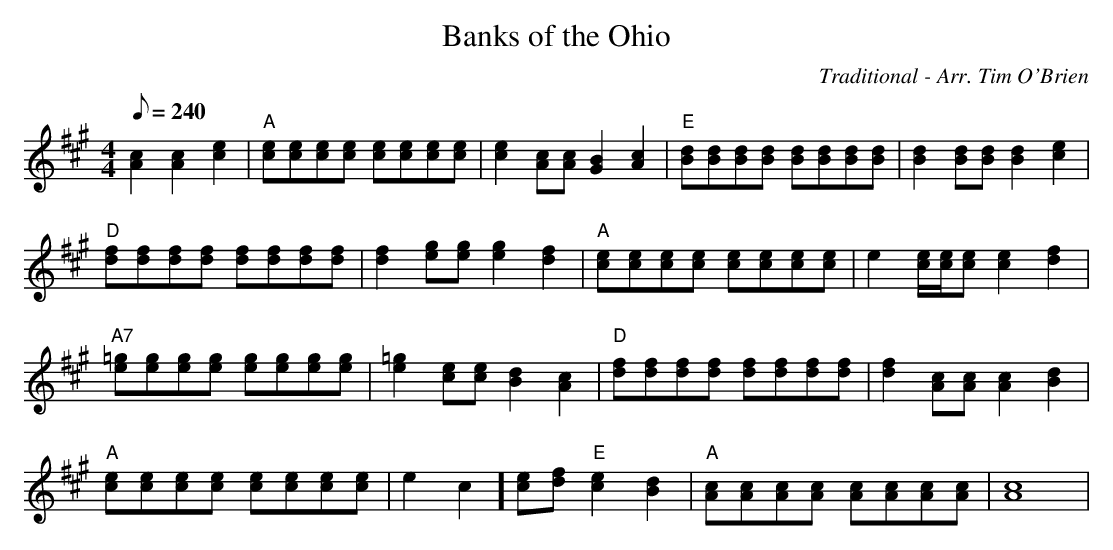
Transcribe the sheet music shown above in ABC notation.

X:1
T:Banks of the Ohio
C:Traditional - Arr. Tim O'Brien
M:4/4
L:1/8
Q:1/8=240
K:A
[c2A2][c2A2][e2c2]|"A"[ec][ec][ec][ec] [ec][ec][ec][ec]|[e2c2][cA][cA][B2G2][c2A2]|"E"[dB][dB][dB][dB] [dB][dB][dB][dB]|[d2B2][dB][dB] [d2B2][e2 c2]|
"D"[fd][fd][fd][fd] [fd][fd][fd][fd]|[f2d2][ge][ge][g2e2][f2d2]|"A"[ec][ec][ec][ec] [ec][ec][ec][ec]|e2[e/c/][e/c/][ec][e2c2][f2d2]|
"A7"[=ge][ge][ge][ge] [ge][ge][ge][ge]|[=g2e2][ec][ec][d2B2][c2A2]|"D"[fd][fd][fd][fd] [fd][fd][fd][fd]|[f2d2][cA][cA][c2A2][d2B2]|
"A"[ec][ec][ec][ec] [ec][ec][ec][ec]|e2c2][ec][fd] "E"[e2c2][d2B2]|"A"[cA][cA][cA][cA] [cA][cA][cA][cA]|[c8A8]|
